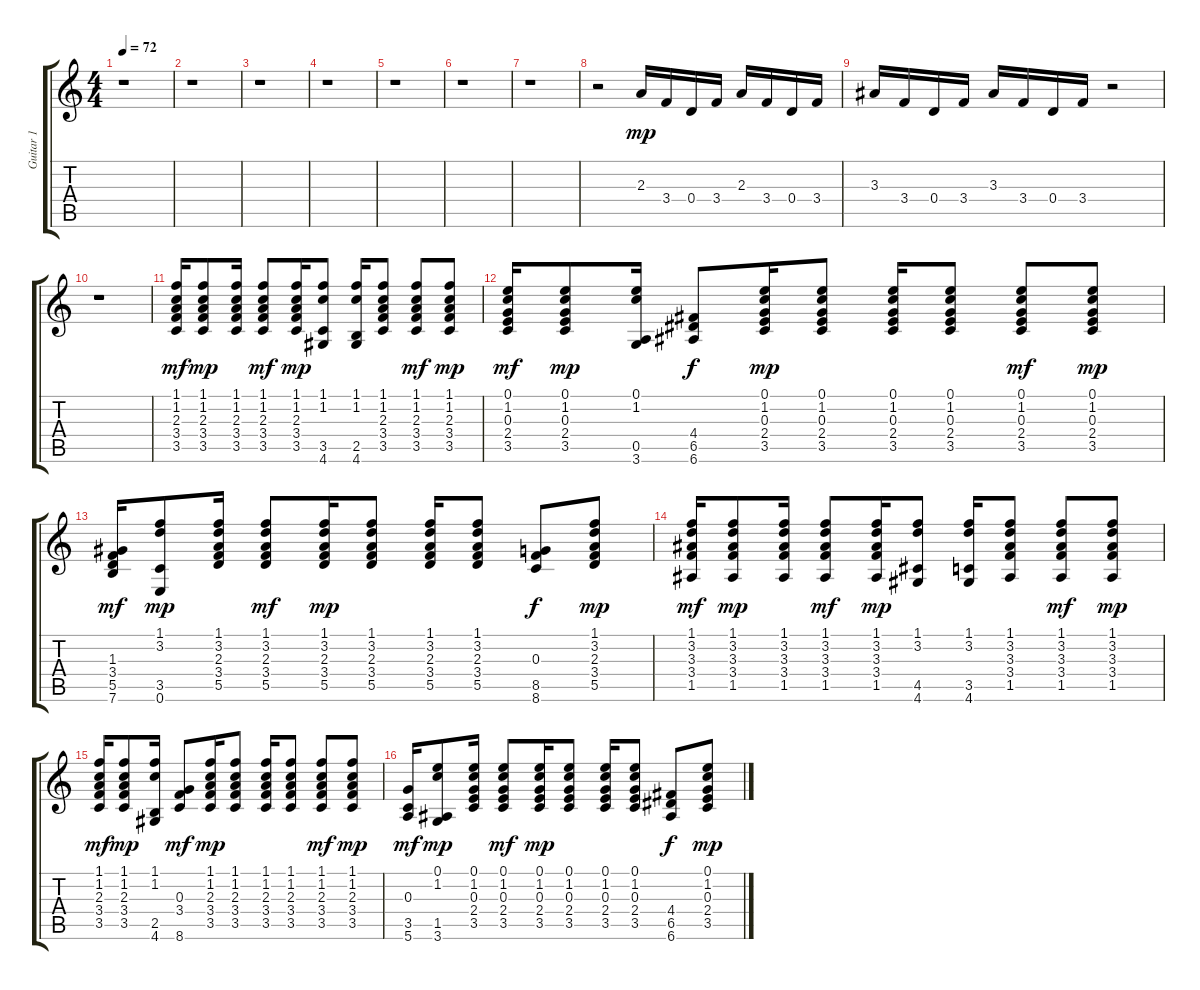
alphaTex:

\track ("Guitar 1" "Guitar 1") {instrument acousticguitarsteel}
\staff {score tabs}
\tuning (E4 B3 G3 D3 A2 E2) {hide}
\ts (4 4)
\tempo 72
\clef g2
\ks c
r.1{dy mp instrument acousticguitarsteel} |
r.1 |
r.1 |
r.1 |
r.1 |
r.1 |
r.1 |
r.2 2.3.16 3.4.16 0.4.16 3.4.16 2.3.16 3.4.16 0.4.16 3.4.16 |
3.3.16 3.4.16 0.4.16 3.4.16 3.3.16 3.4.16 0.4.16 3.4.16 r.2 |
r.1 |
(1.1 1.2 2.3 3.4 3.5).16{dy mf} (1.1 1.2 2.3 3.4 3.5).8{dy mp} (1.1 1.2 2.3 3.4 3.5).16 (1.1 1.2 2.3 3.4 3.5).8{dy mf} (1.1 1.2 2.3 3.4 3.5).16{dy mp} (1.1 1.2 3.5 4.6).8 (1.1 1.2 2.5 4.6).16 (1.1 1.2 2.3 3.4 3.5).8 (1.1 1.2 2.3 3.4 3.5).8{dy mf} (1.1 1.2 2.3 3.4 3.5).8{dy mp} |
(0.1 1.2 0.3 2.4 3.5).16{dy mf} (0.1 1.2 0.3 2.4 3.5).8{dy mp} (0.1 1.2 0.5 3.6).16 (4.4 6.5 6.6).8{dy f} (0.1 1.2 0.3 2.4 3.5).16{dy mp} (0.1 1.2 0.3 2.4 3.5).8 (0.1 1.2 0.3 2.4 3.5).16 (0.1 1.2 0.3 2.4 3.5).8 (0.1 1.2 0.3 2.4 3.5).8{dy mf} (0.1 1.2 0.3 2.4 3.5).8{dy mp} |
(1.3 3.4 5.5 7.6).16{dy mf} (1.1 3.2 3.5 0.6).8{dy mp} (1.1 3.2 2.3 3.4 5.5).16 (1.1 3.2 2.3 3.4 5.5).8{dy mf} (1.1 3.2 2.3 3.4 5.5).16{dy mp} (1.1 3.2 2.3 3.4 5.5).8 (1.1 3.2 2.3 3.4 5.5).16 (1.1 3.2 2.3 3.4 5.5).8 (0.3 8.5 8.6).8{dy f} (1.1 3.2 2.3 3.4 5.5).8{dy mp} |
(1.1 3.2 3.3 3.4 1.5).16{dy mf} (1.1 3.2 3.3 3.4 1.5).8{dy mp} (1.1 3.2 3.3 3.4 1.5).16 (1.1 3.2 3.3 3.4 1.5).8{dy mf} (1.1 3.2 3.3 3.4 1.5).16{dy mp} (1.1 3.2 4.5 4.6).8 (1.1 3.2 3.5 4.6).16 (1.1 3.2 3.3 3.4 1.5).8 (1.1 3.2 3.3 3.4 1.5).8{dy mf} (1.1 3.2 3.3 3.4 1.5).8{dy mp} |
(1.1 1.2 2.3 3.4 3.5).16{dy mf} (1.1 1.2 2.3 3.4 3.5).8{dy mp} (1.1 1.2 2.5 4.6).16 (0.3 3.4 8.6).8{dy mf} (1.1 1.2 2.3 3.4 3.5).16{dy mp} (1.1 1.2 2.3 3.4 3.5).8 (1.1 1.2 2.3 3.4 3.5).16 (1.1 1.2 2.3 3.4 3.5).8 (1.1 1.2 2.3 3.4 3.5).8{dy mf} (1.1 1.2 2.3 3.4 3.5).8{dy mp} |
(0.3 3.5 5.6).16{dy mf} (0.1 1.2 1.5 3.6).8{dy mp} (0.1 1.2 0.3 2.4 3.5).16 (0.1 1.2 0.3 2.4 3.5).8{dy mf} (0.1 1.2 0.3 2.4 3.5).16{dy mp} (0.1 1.2 0.3 2.4 3.5).8 (0.1 1.2 0.3 2.4 3.5).16 (0.1 1.2 0.3 2.4 3.5).8 (4.4 6.5 6.6).8{dy f} (0.1 1.2 0.3 2.4 3.5).8{dy mp}
